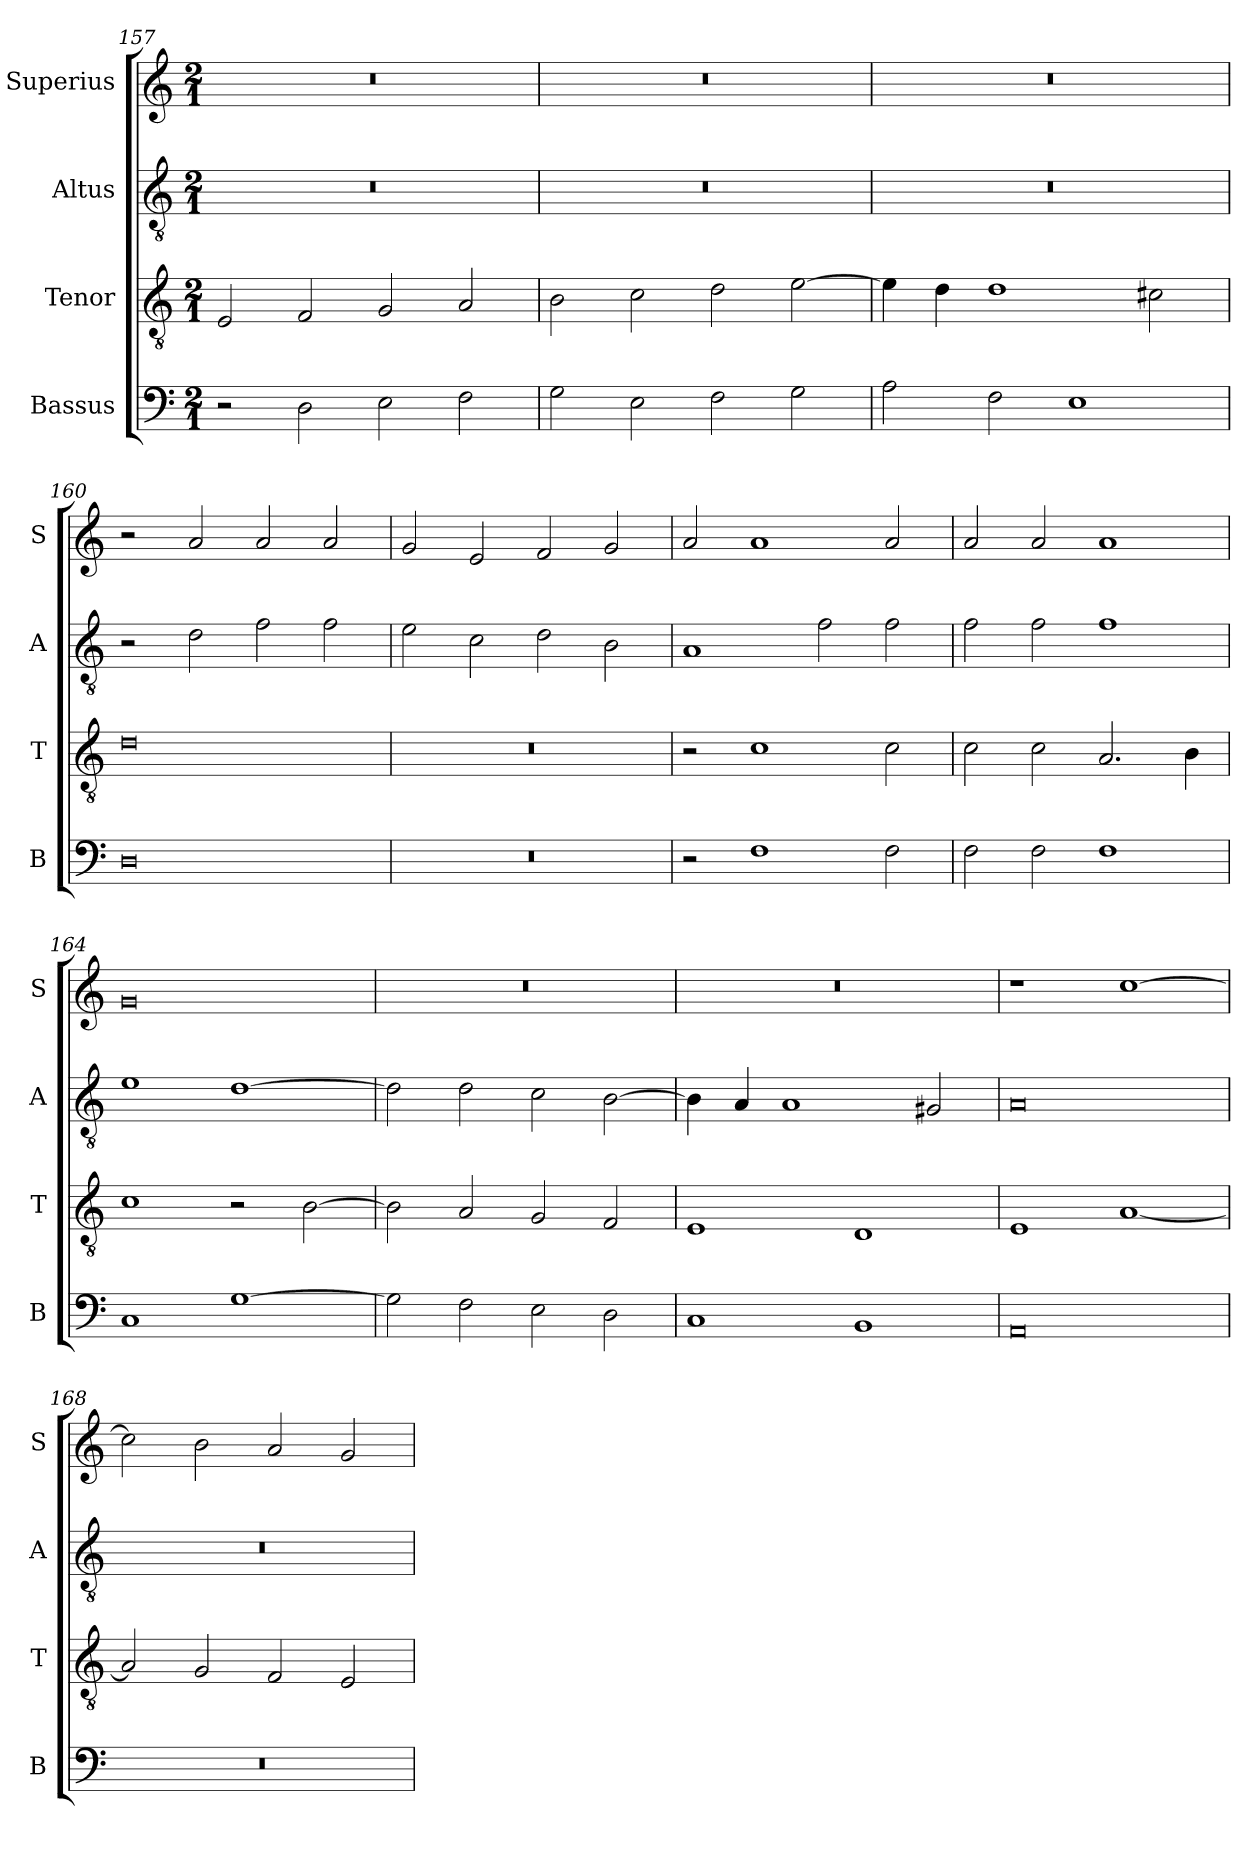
**kern	**kern	**kern	**kern
*part4	*part3	*part2	*part1
*staff4	*staff3	*staff2	*staff1
*I"Bassus	*I"Tenor	*I"Altus	*I"Superius
*I'B	*I'T	*I'A	*I'S
*clefF4	*clefGv2	*clefGv2	*clefG2
*k[]	*k[]	*k[]	*k[]
*M2/1	*M2/1	*M2/1	*M2/1
=157	=157	=157	=157
2r	2E/	0r	0r
2D\	2F/	.	.
2E\	2G/	.	.
2F\	2A/	.	.
=158	=158	=158	=158
2G\	2B\	0r	0r
2E\	2c\	.	.
2F\	2d\	.	.
2G\	[2e\	.	.
=159	=159	=159	=159
2A\	4e\]	0r	0r
.	4d\	.	.
2F\	1d	.	.
1E	.	.	.
.	2c#X\	.	.
=160	=160	=160	=160
0D	0d	2r	2r
.	.	2d\	2a/
.	.	2f\	2a/
.	.	2f\	2a/
=161	=161	=161	=161
0r	0r	2e\	2g/
.	.	2c\	2e/
.	.	2d\	2f/
.	.	2B\	2g/
=162	=162	=162	=162
2r	2r	1A	2a/
1F	1c	.	1a
.	.	2f\	.
2F\	2c\	2f\	2a/
=163	=163	=163	=163
2F\	2c\	2f\	2a/
2F\	2c\	2f\	2a/
1F	2.A/	1f	1a
.	4B\	.	.
=164	=164	=164	=164
1C	1c	1e	0g
[1G	2r	[1d	.
.	[2B\	.	.
=165	=165	=165	=165
2G\]	2B\]	2d\]	0r
2F\	2A/	2d\	.
2E\	2G/	2c\	.
2D\	2F/	[2B\	.
=166	=166	=166	=166
1C	1E	4B\]	0r
.	.	4A/	.
.	.	1A	.
1BB	1D	.	.
.	.	2G#X/	.
=167	=167	=167	=167
0AA	1E	0A	1r
.	[1A	.	[1cc
=168	=168	=168	=168
0r	2A/]	0r	2cc\]
.	2G/	.	2b\
.	2F/	.	2a/
.	2E/	.	2g/
=	=	=	=
*-	*-	*-	*-
